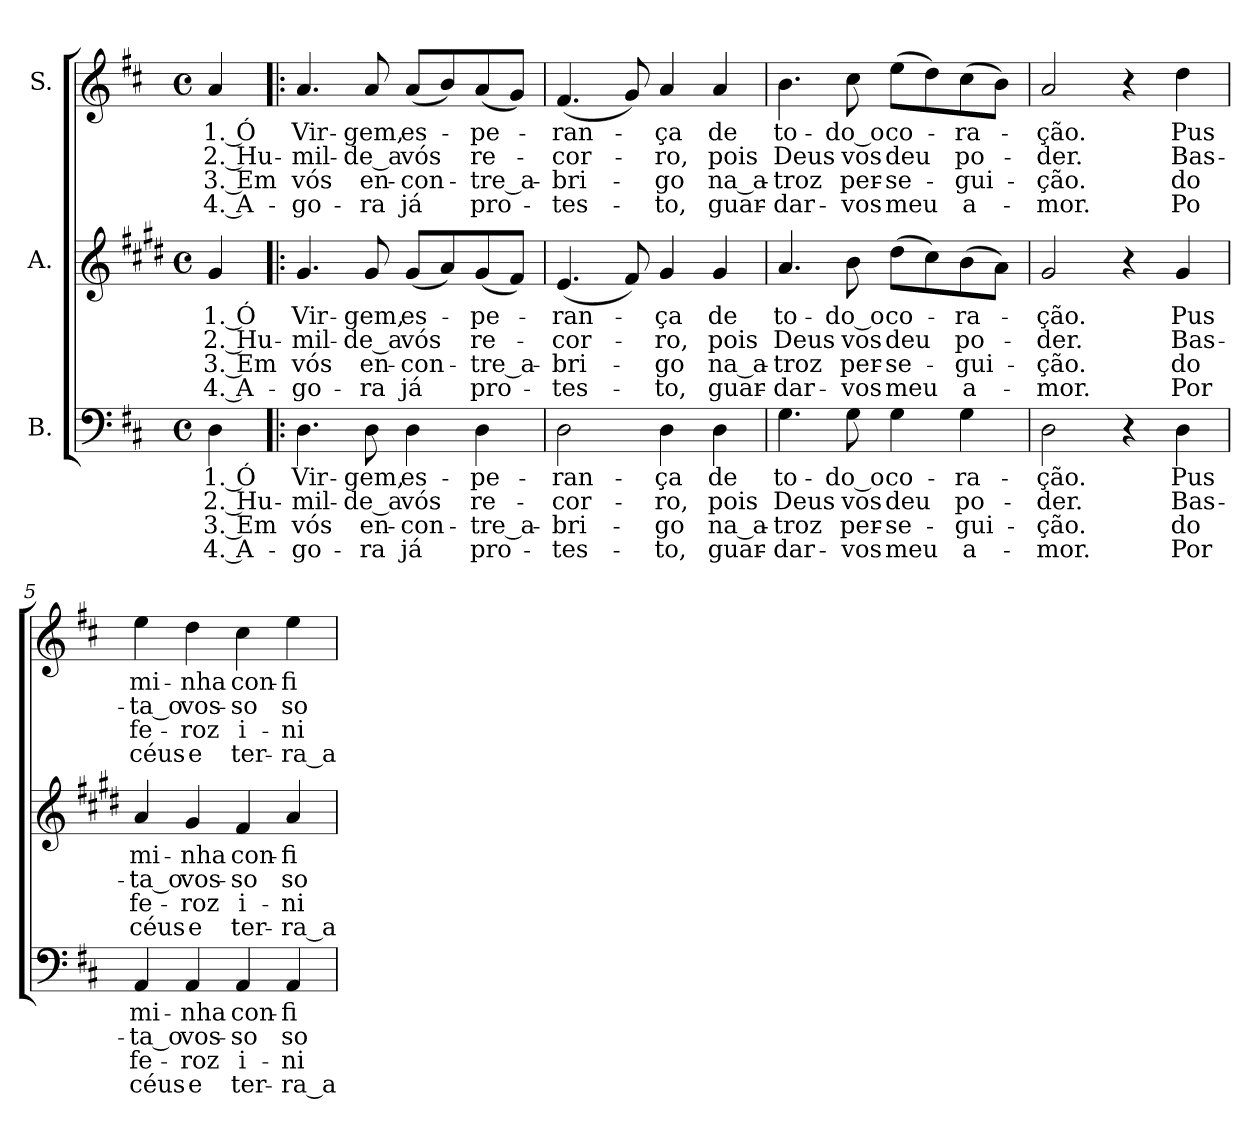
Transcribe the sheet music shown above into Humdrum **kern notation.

**kern	**text	**text	**text	**text	**kern	**text	**text	**text	**text	**kern	**text	**text	**text	**text
*part3	*part3	*part3	*part3	*part3	*part2	*part2	*part2	*part2	*part2	*part1	*part1	*part1	*part1	*part1
*staff3	*staff3	*staff3	*staff3	*staff3	*staff2	*staff2	*staff2	*staff2	*staff2	*staff1	*staff1	*staff1	*staff1	*staff1
*I"B.	*	*	*	*	*I"A.	*	*	*	*	*I"S.	*	*	*	*
!!LO:PB:g=z
*clefF4	*	*	*	*	*clefG2	*	*	*	*	*clefG2	*	*	*	*
*	*	*	*	*	*ITrd1c2	*	*	*	*	*	*	*	*	*
*k[f#c#]	*	*	*	*	*k[f#c#]	*	*	*	*	*k[f#c#]	*	*	*	*
*D:	*	*	*	*	*D:	*	*	*	*	*D:	*	*	*	*
*M4/4	*	*	*	*	*M4/4	*	*	*	*	*M4/4	*	*	*	*
*met(c)	*	*	*	*	*met(c)	*	*	*	*	*met(c)	*	*	*	*
*MM70	*	*	*	*	*MM70	*	*	*	*	*MM70	*	*	*	*
=	=	=	=	=	=	=	=	=	=	=	=	=	=	=
!	!LO:LY:b:color=#000000	!LO:LY:b:color=#000000	!LO:LY:b:color=#000000	!LO:LY:b:color=#000000	!	!	!	!	!	!	!	!	!	!
!	!	!	!	!	!	!LO:LY:b:color=#000000	!LO:LY:b:color=#000000	!LO:LY:b:color=#000000	!LO:LY:b:color=#000000	!	!	!	!	!
!	!	!	!	!	!	!	!	!	!	!	!LO:LY:b:color=#000000	!LO:LY:b:color=#000000	!LO:LY:b:color=#000000	!LO:LY:b:color=#000000
4Di\	1. Ó	2. Hu-	3. Em	4. A-	4f#i/	1. Ó	2. Hu-	3. Em	4. A-	4ai/	1. Ó	2. Hu-	3. Em	4. A-
=1!|:	=1!|:	=1!|:	=1!|:	=1!|:	=1!|:	=1!|:	=1!|:	=1!|:	=1!|:	=1!|:	=1!|:	=1!|:	=1!|:	=1!|:
!	!LO:LY:b:color=#000000	!LO:LY:b:color=#000000	!LO:LY:b:color=#000000	!LO:LY:b:color=#000000	!	!	!	!	!	!	!	!	!	!
!	!	!	!	!	!	!LO:LY:b:color=#000000	!LO:LY:b:color=#000000	!LO:LY:b:color=#000000	!LO:LY:b:color=#000000	!	!	!	!	!
!	!	!	!	!	!	!	!	!	!	!	!LO:LY:b:color=#000000	!LO:LY:b:color=#000000	!LO:LY:b:color=#000000	!LO:LY:b:color=#000000
4.Di\	Vir-	-mil-	vós	-go-	4.f#i/	Vir-	-mil-	vós	-go-	4.ai/	Vir-	-mil-	vós	-go-
!	!LO:LY:b:color=#000000	!LO:LY:b:color=#000000	!LO:LY:b:color=#000000	!LO:LY:b:color=#000000	!	!	!	!	!	!	!	!	!	!
!	!	!	!	!	!	!LO:LY:b:color=#000000	!LO:LY:b:color=#000000	!LO:LY:b:color=#000000	!LO:LY:b:color=#000000	!	!	!	!	!
!	!	!	!	!	!	!	!	!	!	!	!LO:LY:b:color=#000000	!LO:LY:b:color=#000000	!LO:LY:b:color=#000000	!LO:LY:b:color=#000000
8Di\	-gem,	-de_a	en-	-ra	8f#i/	-gem,	-de_a	en-	-ra	8ai/	-gem,	-de_a	en-	-ra
!	!LO:LY:b:color=#000000	!LO:LY:b:color=#000000	!LO:LY:b:color=#000000	!LO:LY:b:color=#000000	!	!	!	!	!	!	!	!	!	!
!	!	!	!	!	!	!LO:LY:b:color=#000000	!LO:LY:b:color=#000000	!LO:LY:b:color=#000000	!LO:LY:b:color=#000000	!	!	!	!	!
!	!	!	!	!	!	!	!	!	!	!	!LO:LY:b:color=#000000	!LO:LY:b:color=#000000	!LO:LY:b:color=#000000	!LO:LY:b:color=#000000
4Di\	es-	vós	-con-	já	(8f#i/L	es-	vós	-con-	já	(8ai/L	es-	vós	-con-	já
.	.	.	.	.	8gi/)	.	.	.	.	8bi/)	.	.	.	.
!	!LO:LY:b:color=#000000	!LO:LY:b:color=#000000	!LO:LY:b:color=#000000	!LO:LY:b:color=#000000	!	!	!	!	!	!	!	!	!	!
!	!	!	!	!	!	!LO:LY:b:color=#000000	!LO:LY:b:color=#000000	!LO:LY:b:color=#000000	!LO:LY:b:color=#000000	!	!	!	!	!
!	!	!	!	!	!	!	!	!	!	!	!LO:LY:b:color=#000000	!LO:LY:b:color=#000000	!LO:LY:b:color=#000000	!LO:LY:b:color=#000000
4Di\	-pe-	re-	-tre_a-	pro-	(8f#i/	-pe-	re-	-tre_a-	pro-	(8ai/	-pe-	re-	-tre_a-	pro-
.	.	.	.	.	8ei/J)	.	.	.	.	8gi/J)	.	.	.	.
=2	=2	=2	=2	=2	=2	=2	=2	=2	=2	=2	=2	=2	=2	=2
!	!LO:LY:b:color=#000000	!LO:LY:b:color=#000000	!LO:LY:b:color=#000000	!LO:LY:b:color=#000000	!	!	!	!	!	!	!	!	!	!
!	!	!	!	!	!	!LO:LY:b:color=#000000	!LO:LY:b:color=#000000	!LO:LY:b:color=#000000	!LO:LY:b:color=#000000	!	!	!	!	!
!	!	!	!	!	!	!	!	!	!	!	!LO:LY:b:color=#000000	!LO:LY:b:color=#000000	!LO:LY:b:color=#000000	!LO:LY:b:color=#000000
2Di\	-ran-	-cor-	-bri-	-tes-	(4.di/	-ran-	-cor-	-bri-	-tes-	(4.f#i/	-ran-	-cor-	-bri-	-tes-
.	.	.	.	.	8ei/)	.	.	.	.	8gi/)	.	.	.	.
!	!LO:LY:b:color=#000000	!LO:LY:b:color=#000000	!LO:LY:b:color=#000000	!LO:LY:b:color=#000000	!	!	!	!	!	!	!	!	!	!
!	!	!	!	!	!	!LO:LY:b:color=#000000	!LO:LY:b:color=#000000	!LO:LY:b:color=#000000	!LO:LY:b:color=#000000	!	!	!	!	!
!	!	!	!	!	!	!	!	!	!	!	!LO:LY:b:color=#000000	!LO:LY:b:color=#000000	!LO:LY:b:color=#000000	!LO:LY:b:color=#000000
4Di\	-ça	-ro,	-go	-to,	4f#i/	-ça	-ro,	-go	-to,	4ai/	-ça	-ro,	-go	-to,
!	!LO:LY:b:color=#000000	!LO:LY:b:color=#000000	!LO:LY:b:color=#000000	!LO:LY:b:color=#000000	!	!	!	!	!	!	!	!	!	!
!	!	!	!	!	!	!LO:LY:b:color=#000000	!LO:LY:b:color=#000000	!LO:LY:b:color=#000000	!LO:LY:b:color=#000000	!	!	!	!	!
!	!	!	!	!	!	!	!	!	!	!	!LO:LY:b:color=#000000	!LO:LY:b:color=#000000	!LO:LY:b:color=#000000	!LO:LY:b:color=#000000
4Di\	de	pois	na_a-	guar-	4f#i/	de	pois	na_a-	guar-	4ai/	de	pois	na_a-	guar-
=3	=3	=3	=3	=3	=3	=3	=3	=3	=3	=3	=3	=3	=3	=3
!	!LO:LY:b:color=#000000	!LO:LY:b:color=#000000	!LO:LY:b:color=#000000	!LO:LY:b:color=#000000	!	!	!	!	!	!	!	!	!	!
!	!	!	!	!	!	!LO:LY:b:color=#000000	!LO:LY:b:color=#000000	!LO:LY:b:color=#000000	!LO:LY:b:color=#000000	!	!	!	!	!
!	!	!	!	!	!	!	!	!	!	!	!LO:LY:b:color=#000000	!LO:LY:b:color=#000000	!LO:LY:b:color=#000000	!LO:LY:b:color=#000000
4.Gi\	to-	Deus	-troz	-dar-	4.gi/	to-	Deus	-troz	-dar-	4.bi\	to-	Deus	-troz	-dar-
!	!LO:LY:b:color=#000000	!LO:LY:b:color=#000000	!LO:LY:b:color=#000000	!LO:LY:b:color=#000000	!	!	!	!	!	!	!	!	!	!
!	!	!	!	!	!	!LO:LY:b:color=#000000	!LO:LY:b:color=#000000	!LO:LY:b:color=#000000	!LO:LY:b:color=#000000	!	!	!	!	!
!	!	!	!	!	!	!	!	!	!	!	!LO:LY:b:color=#000000	!LO:LY:b:color=#000000	!LO:LY:b:color=#000000	!LO:LY:b:color=#000000
8Gi\	-do_o	vos	per-	-vos	8ai\	-do_o	vos	per-	-vos	8cc#i\	-do_o	vos	per-	-vos
!	!LO:LY:b:color=#000000	!LO:LY:b:color=#000000	!LO:LY:b:color=#000000	!LO:LY:b:color=#000000	!	!	!	!	!	!	!	!	!	!
!	!	!	!	!	!	!LO:LY:b:color=#000000	!LO:LY:b:color=#000000	!LO:LY:b:color=#000000	!LO:LY:b:color=#000000	!	!	!	!	!
!	!	!	!	!	!	!	!	!	!	!	!LO:LY:b:color=#000000	!LO:LY:b:color=#000000	!LO:LY:b:color=#000000	!LO:LY:b:color=#000000
4Gi\	co-	deu	-se-	meu	(8cc#i\L	co-	deu	-se-	meu	(8eei\L	co-	deu	-se-	meu
.	.	.	.	.	8bi\)	.	.	.	.	8ddi\)	.	.	.	.
!	!LO:LY:b:color=#000000	!LO:LY:b:color=#000000	!LO:LY:b:color=#000000	!LO:LY:b:color=#000000	!	!	!	!	!	!	!	!	!	!
!	!	!	!	!	!	!LO:LY:b:color=#000000	!LO:LY:b:color=#000000	!LO:LY:b:color=#000000	!LO:LY:b:color=#000000	!	!	!	!	!
!	!	!	!	!	!	!	!	!	!	!	!LO:LY:b:color=#000000	!LO:LY:b:color=#000000	!LO:LY:b:color=#000000	!LO:LY:b:color=#000000
4Gi\	-ra-	po-	-gui-	a-	(8ai\	-ra-	po-	-gui-	a-	(8cc#i\	-ra-	po-	-gui-	a-
.	.	.	.	.	8gi\J)	.	.	.	.	8bi\J)	.	.	.	.
=4	=4	=4	=4	=4	=4	=4	=4	=4	=4	=4	=4	=4	=4	=4
!	!LO:LY:b:color=#000000	!LO:LY:b:color=#000000	!LO:LY:b:color=#000000	!LO:LY:b:color=#000000	!	!	!	!	!	!	!	!	!	!
!	!	!	!	!	!	!LO:LY:b:color=#000000	!LO:LY:b:color=#000000	!LO:LY:b:color=#000000	!LO:LY:b:color=#000000	!	!	!	!	!
!	!	!	!	!	!	!	!	!	!	!	!LO:LY:b:color=#000000	!LO:LY:b:color=#000000	!LO:LY:b:color=#000000	!LO:LY:b:color=#000000
2Di\	-ção.	-der.	-ção.	-mor.	2f#i/	-ção.	-der.	-ção.	-mor.	2ai/	-ção.	-der.	-ção.	-mor.
4r	.	.	.	.	4r	.	.	.	.	4r	.	.	.	.
!	!LO:LY:b:color=#000000	!LO:LY:b:color=#000000	!LO:LY:b:color=#000000	!LO:LY:b:color=#000000	!	!	!	!	!	!	!	!	!	!
!	!	!	!	!	!	!LO:LY:b:color=#000000	!LO:LY:b:color=#000000	!LO:LY:b:color=#000000	!LO:LY:b:color=#000000	!	!	!	!	!
!	!	!	!	!	!	!	!	!	!	!	!LO:LY:b:color=#000000	!LO:LY:b:color=#000000	!LO:LY:b:color=#000000	!LO:LY:b:color=#000000
4Di\	Pus	Bas-	do	Por	4f#i/	Pus	Bas-	do	Por	4ddi\	Pus	Bas-	do	Po
!!LO:LB:g=z
=5	=5	=5	=5	=5	=5	=5	=5	=5	=5	=5	=5	=5	=5	=5
!	!LO:LY:b:color=#000000	!LO:LY:b:color=#000000	!LO:LY:b:color=#000000	!LO:LY:b:color=#000000	!	!	!	!	!	!	!	!	!	!
!	!	!	!	!	!	!LO:LY:b:color=#000000	!LO:LY:b:color=#000000	!LO:LY:b:color=#000000	!LO:LY:b:color=#000000	!	!	!	!	!
!	!	!	!	!	!	!	!	!	!	!	!LO:LY:b:color=#000000	!LO:LY:b:color=#000000	!LO:LY:b:color=#000000	!LO:LY:b:color=#000000
4AAi/	mi-	-ta_o	fe-	céus	4gi/	mi-	-ta_o	fe-	céus	4eei\	mi-	-ta_o	fe-	céus
!	!LO:LY:b:color=#000000	!LO:LY:b:color=#000000	!LO:LY:b:color=#000000	!LO:LY:b:color=#000000	!	!	!	!	!	!	!	!	!	!
!	!	!	!	!	!	!LO:LY:b:color=#000000	!LO:LY:b:color=#000000	!LO:LY:b:color=#000000	!LO:LY:b:color=#000000	!	!	!	!	!
!	!	!	!	!	!	!	!	!	!	!	!LO:LY:b:color=#000000	!LO:LY:b:color=#000000	!LO:LY:b:color=#000000	!LO:LY:b:color=#000000
4AAi/	-nha	vos-	-roz	e	4f#i/	-nha	vos-	-roz	e	4ddi\	-nha	vos-	-roz	e
!	!LO:LY:b:color=#000000	!LO:LY:b:color=#000000	!LO:LY:b:color=#000000	!LO:LY:b:color=#000000	!	!	!	!	!	!	!	!	!	!
!	!	!	!	!	!	!LO:LY:b:color=#000000	!LO:LY:b:color=#000000	!LO:LY:b:color=#000000	!LO:LY:b:color=#000000	!	!	!	!	!
!	!	!	!	!	!	!	!	!	!	!	!LO:LY:b:color=#000000	!LO:LY:b:color=#000000	!LO:LY:b:color=#000000	!LO:LY:b:color=#000000
4AAi/	con-	-so	i-	ter-	4ei/	con-	-so	i-	ter-	4cc#i\	con-	-so	i-	ter-
!	!LO:LY:b:color=#000000	!LO:LY:b:color=#000000	!LO:LY:b:color=#000000	!LO:LY:b:color=#000000	!	!	!	!	!	!	!	!	!	!
!	!	!	!	!	!	!LO:LY:b:color=#000000	!LO:LY:b:color=#000000	!LO:LY:b:color=#000000	!LO:LY:b:color=#000000	!	!	!	!	!
!	!	!	!	!	!	!	!	!	!	!	!LO:LY:b:color=#000000	!LO:LY:b:color=#000000	!LO:LY:b:color=#000000	!LO:LY:b:color=#000000
4AAi/	-fi-	so-	-ni-	-ra_a-	4gi/	-fi-	so-	-ni-	-ra_a-	4eei\	-fi-	so-	-ni-	-ra_a-
=	=	=	=	=	=	=	=	=	=	=	=	=	=	=
*-	*-	*-	*-	*-	*-	*-	*-	*-	*-	*-	*-	*-	*-	*-
